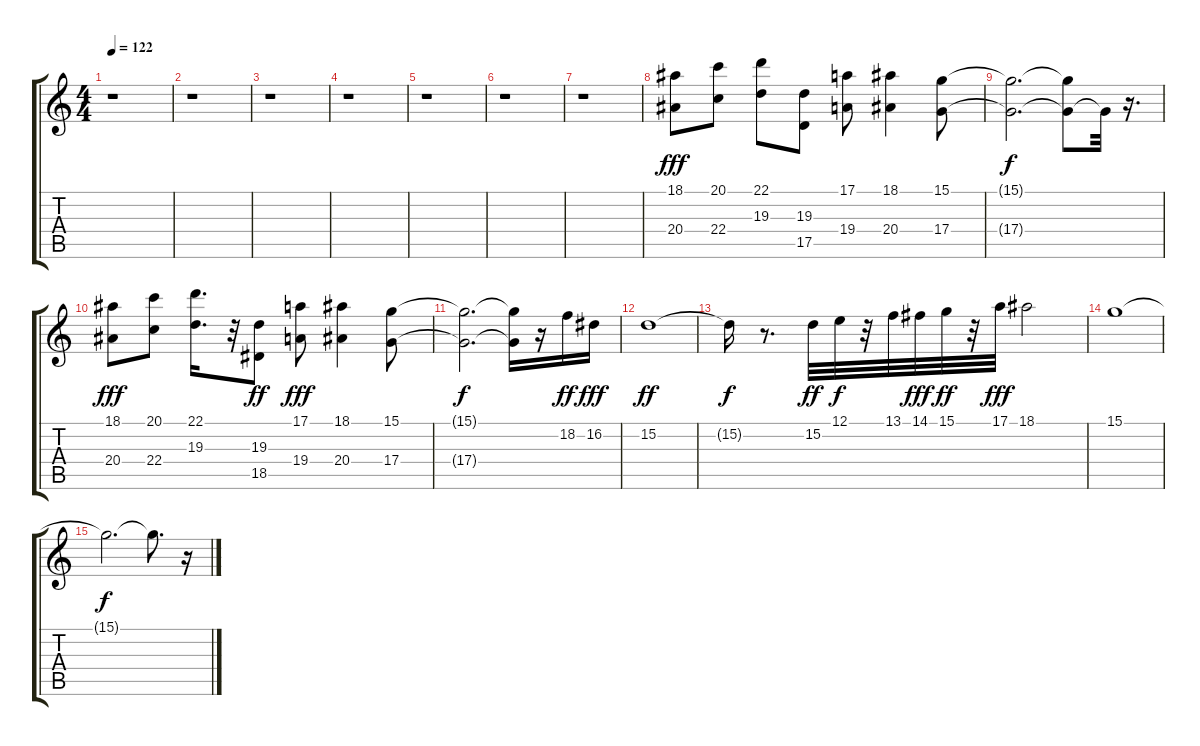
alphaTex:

\track "" {instrument accordion}
\staff {score tabs}
\tuning (E4 B3 G3 D3 A2 E2) {hide}
\ts (4 4)
\tempo 122
\clef g2
\ks c
r.1{dy f} |
r.1 |
r.1 |
r.1 |
r.1 |
r.1 |
r.1 |
(18.1 20.4).8{dy fff} (20.1 22.4).8 (22.1 19.3).8 (19.3 17.5).8 (17.1 19.4).8 (18.1 20.4).4 (15.1 17.4).8 |
(15.1{t} 17.4{t}).2{d dy f} (15.1{t} 17.4{t}).8 17.4{t}.32 r.16{d} |
(18.1 20.4).8{dy fff} (20.1 22.4).8 (22.1 19.3).16{d} r.32 (19.3 18.5).8{dy ff} (17.1 19.4).8{dy fff} (18.1 20.4).4 (15.1 17.4).8 |
(15.1{t} 17.4{t}).2{d dy f} (15.1{t} 17.4{t}).16 r.16 18.2.16{dy ff} 16.2.16{dy fff} |
15.2.1{dy ff} |
15.2{t}.16{dy f} r.8{d} 15.2.32{dy ff} 12.1.32{dy f} r.32 13.1.32 14.1.32{dy fff} 15.1.32{dy ff} r.32 17.1.32{dy fff} 18.1.2 |
15.1.1 |
15.1{t}.2{d dy f} 15.1{t}.8{d} r.16
